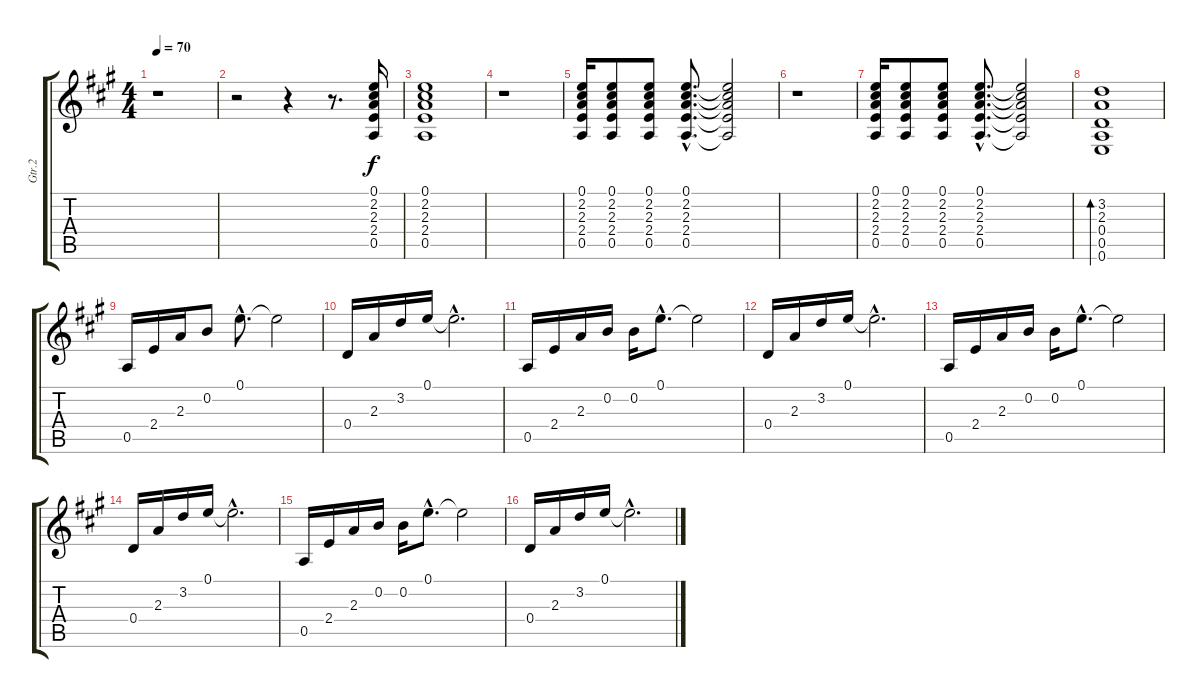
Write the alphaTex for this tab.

\track ("Gtr.2" "Gtr.2") {instrument acousticguitarsteel}
\staff {score tabs}
\tuning (E4 B3 G3 D3 A2 E2) {hide}
\ts (4 4)
\tempo 70
\clef g2
\ks a
r.1{dy f instrument acousticguitarsteel} |
r.2 r.4 r.8{d} (0.1 2.2 2.3 2.4 0.5).16 |
(0.1 2.2 2.3 2.4 0.5).1 |
r.1 |
(0.1 2.2 2.3 2.4 0.5).16 (0.1 2.2 2.3 2.4 0.5).8 (0.1 2.2 2.3 2.4 0.5).8 (0.1{hac} 2.2{hac} 2.3{hac} 2.4{hac} 0.5{hac}).8{d} (0.1{t} 2.2{t} 2.3{t} 2.4{t} 0.5{t}).2 |
r.1 |
(0.1 2.2 2.3 2.4 0.5).16 (0.1 2.2 2.3 2.4 0.5).8 (0.1 2.2 2.3 2.4 0.5).8 (0.1{hac} 2.2{hac} 2.3{hac} 2.4{hac} 0.5{hac}).8{d} (0.1{t} 2.2{t} 2.3{t} 2.4{t} 0.5{t}).2 |
(3.2 2.3 0.4 0.5 0.6).1{bd 120} |
0.5.16 2.4.16 2.3.16 0.2.8 0.1{hac}.8{d} 0.1{t}.2 |
0.4.16 2.3.16 3.2.16 0.1.16 0.1{hac t}.2{d} |
0.5.16 2.4.16 2.3.16 0.2.16 0.2.16 0.1{hac}.8{d} 0.1{t}.2 |
0.4.16 2.3.16 3.2.16 0.1.16 0.1{hac t}.2{d} |
0.5.16 2.4.16 2.3.16 0.2.16 0.2.16 0.1{hac}.8{d} 0.1{t}.2 |
0.4.16 2.3.16 3.2.16 0.1.16 0.1{hac t}.2{d} |
0.5.16 2.4.16 2.3.16 0.2.16 0.2.16 0.1{hac}.8{d} 0.1{t}.2 |
0.4.16 2.3.16 3.2.16 0.1.16 0.1{hac t}.2{d}
